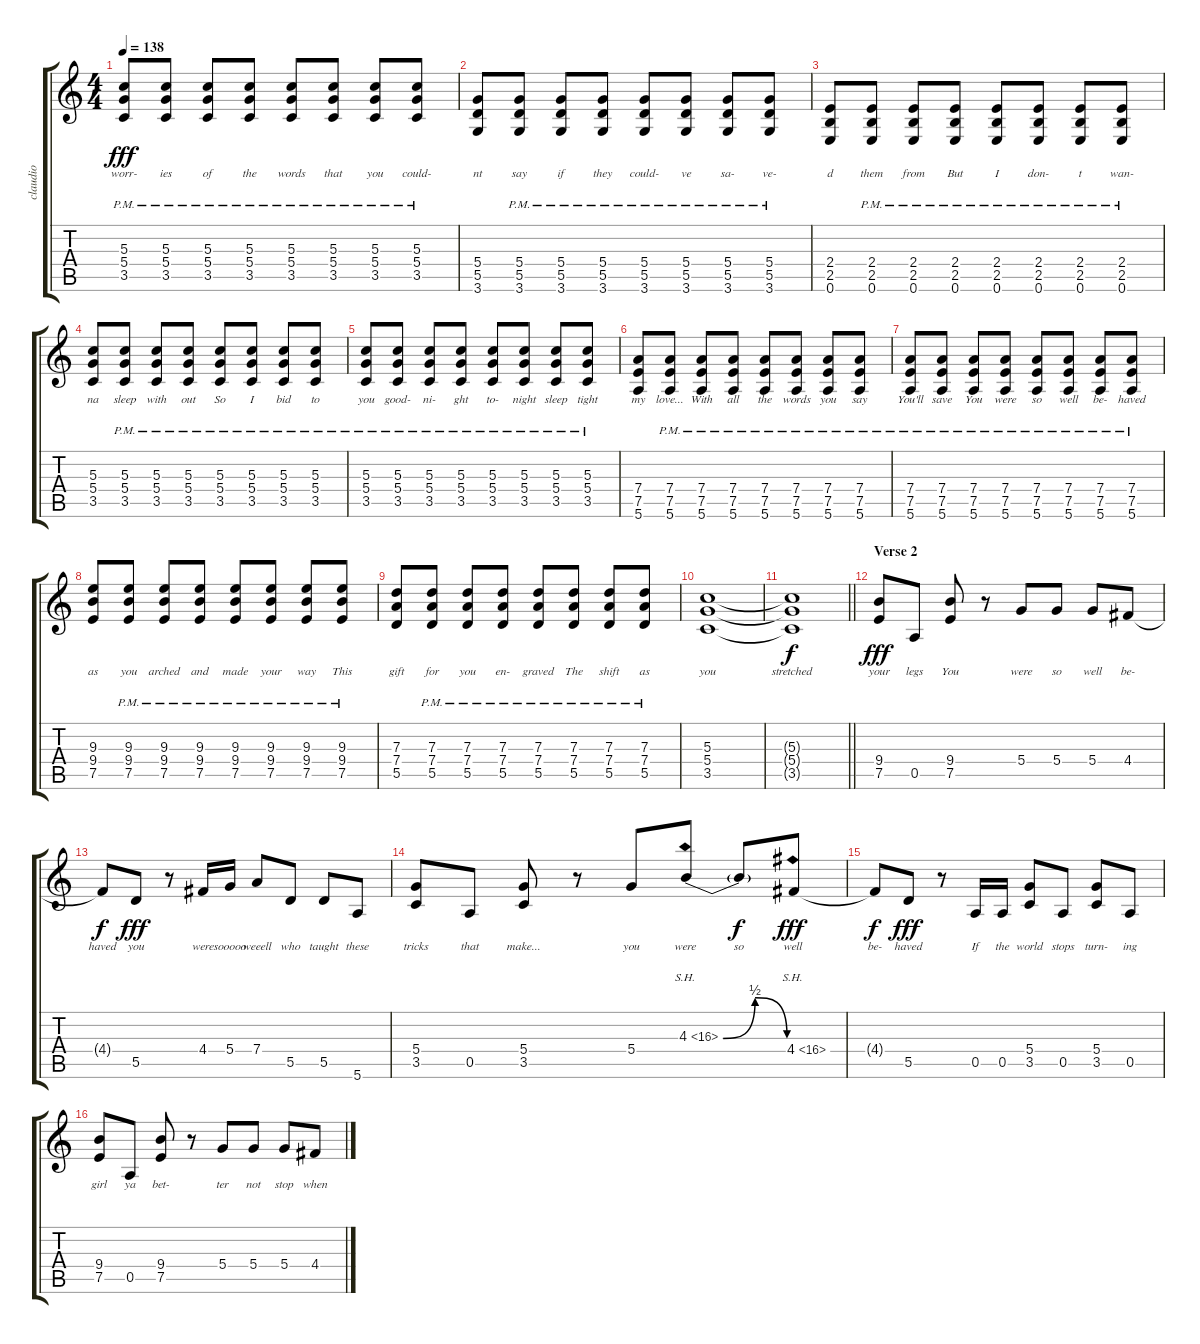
\track ("claudio" "claudio") {instrument overdrivenguitar}
\staff {score tabs}
\tuning (E4 B3 G3 D3 A2 E2) {hide}
\ts (4 4)
\tempo 138
\clef g2
\ks c
(5.3{pm} 5.4{pm} 3.5{pm}).8{lyrics (0 "worr-") lyrics (1 "") lyrics (2 "") lyrics (3 "") lyrics (4 "") dy fff} (5.3{pm} 5.4{pm} 3.5{pm}).8{lyrics (0 "ies") lyrics (1 "") lyrics (2 "") lyrics (3 "") lyrics (4 "")} (5.3{pm} 5.4{pm} 3.5{pm}).8{lyrics (0 "of") lyrics (1 "") lyrics (2 "") lyrics (3 "") lyrics (4 "")} (5.3{pm} 5.4{pm} 3.5{pm}).8{lyrics (0 "the") lyrics (1 "") lyrics (2 "") lyrics (3 "") lyrics (4 "")} (5.3{pm} 5.4{pm} 3.5{pm}).8{lyrics (0 "words") lyrics (1 "") lyrics (2 "") lyrics (3 "") lyrics (4 "")} (5.3{pm} 5.4{pm} 3.5{pm}).8{lyrics (0 "that") lyrics (1 "") lyrics (2 "") lyrics (3 "") lyrics (4 "")} (5.3{pm} 5.4{pm} 3.5{pm}).8{lyrics (0 "you") lyrics (1 "") lyrics (2 "") lyrics (3 "") lyrics (4 "")} (5.3{pm} 5.4{pm} 3.5{pm}).8{lyrics (0 "could-") lyrics (1 "") lyrics (2 "") lyrics (3 "") lyrics (4 "")} |
(5.4 5.5 3.6).8{lyrics (0 "nt") lyrics (1 "") lyrics (2 "") lyrics (3 "") lyrics (4 "")} (5.4{pm} 5.5{pm} 3.6{pm}).8{lyrics (0 "say") lyrics (1 "") lyrics (2 "") lyrics (3 "") lyrics (4 "")} (5.4{pm} 5.5{pm} 3.6{pm}).8{lyrics (0 "if") lyrics (1 "") lyrics (2 "") lyrics (3 "") lyrics (4 "")} (5.4{pm} 5.5{pm} 3.6{pm}).8{lyrics (0 "they") lyrics (1 "") lyrics (2 "") lyrics (3 "") lyrics (4 "")} (5.4{pm} 5.5{pm} 3.6{pm}).8{lyrics (0 "could-") lyrics (1 "") lyrics (2 "") lyrics (3 "") lyrics (4 "")} (5.4{pm} 5.5{pm} 3.6{pm}).8{lyrics (0 "ve") lyrics (1 "") lyrics (2 "") lyrics (3 "") lyrics (4 "")} (5.4{pm} 5.5{pm} 3.6{pm}).8{lyrics (0 "sa-") lyrics (1 "") lyrics (2 "") lyrics (3 "") lyrics (4 "")} (5.4{pm} 5.5{pm} 3.6{pm}).8{lyrics (0 "ve-") lyrics (1 "") lyrics (2 "") lyrics (3 "") lyrics (4 "")} |
(2.4 2.5 0.6).8{lyrics (0 "d") lyrics (1 "") lyrics (2 "") lyrics (3 "") lyrics (4 "")} (2.4{pm} 2.5{pm} 0.6{pm}).8{lyrics (0 "them") lyrics (1 "") lyrics (2 "") lyrics (3 "") lyrics (4 "")} (2.4{pm} 2.5{pm} 0.6{pm}).8{lyrics (0 "from") lyrics (1 "") lyrics (2 "") lyrics (3 "") lyrics (4 "")} (2.4{pm} 2.5{pm} 0.6{pm}).8{lyrics (0 "But") lyrics (1 "") lyrics (2 "") lyrics (3 "") lyrics (4 "")} (2.4{pm} 2.5{pm} 0.6{pm}).8{lyrics (0 "I") lyrics (1 "") lyrics (2 "") lyrics (3 "") lyrics (4 "")} (2.4{pm} 2.5{pm} 0.6{pm}).8{lyrics (0 "don-") lyrics (1 "") lyrics (2 "") lyrics (3 "") lyrics (4 "")} (2.4{pm} 2.5{pm} 0.6{pm}).8{lyrics (0 "t") lyrics (1 "") lyrics (2 "") lyrics (3 "") lyrics (4 "")} (2.4{pm} 2.5{pm} 0.6{pm}).8{lyrics (0 "wan-") lyrics (1 "") lyrics (2 "") lyrics (3 "") lyrics (4 "")} |
(5.3 5.4 3.5).8{lyrics (0 "na") lyrics (1 "") lyrics (2 "") lyrics (3 "") lyrics (4 "")} (5.3{pm} 5.4{pm} 3.5{pm}).8{lyrics (0 "sleep") lyrics (1 "") lyrics (2 "") lyrics (3 "") lyrics (4 "")} (5.3{pm} 5.4{pm} 3.5{pm}).8{lyrics (0 "with") lyrics (1 "") lyrics (2 "") lyrics (3 "") lyrics (4 "")} (5.3{pm} 5.4{pm} 3.5{pm}).8{lyrics (0 "out") lyrics (1 "") lyrics (2 "") lyrics (3 "") lyrics (4 "")} (5.3{pm} 5.4{pm} 3.5{pm}).8{lyrics (0 "So") lyrics (1 "") lyrics (2 "") lyrics (3 "") lyrics (4 "")} (5.3{pm} 5.4{pm} 3.5{pm}).8{lyrics (0 "I") lyrics (1 "") lyrics (2 "") lyrics (3 "") lyrics (4 "")} (5.3{pm} 5.4{pm} 3.5{pm}).8{lyrics (0 "bid") lyrics (1 "") lyrics (2 "") lyrics (3 "") lyrics (4 "")} (5.3{pm} 5.4{pm} 3.5{pm}).8{lyrics (0 "to") lyrics (1 "") lyrics (2 "") lyrics (3 "") lyrics (4 "")} |
(5.3{pm} 5.4{pm} 3.5{pm}).8{lyrics (0 "you") lyrics (1 "") lyrics (2 "") lyrics (3 "") lyrics (4 "")} (5.3{pm} 5.4{pm} 3.5{pm}).8{lyrics (0 "good-") lyrics (1 "") lyrics (2 "") lyrics (3 "") lyrics (4 "")} (5.3{pm} 5.4{pm} 3.5{pm}).8{lyrics (0 "ni-") lyrics (1 "") lyrics (2 "") lyrics (3 "") lyrics (4 "")} (5.3{pm} 5.4{pm} 3.5{pm}).8{lyrics (0 "ght") lyrics (1 "") lyrics (2 "") lyrics (3 "") lyrics (4 "")} (5.3{pm} 5.4{pm} 3.5{pm}).8{lyrics (0 "to-") lyrics (1 "") lyrics (2 "") lyrics (3 "") lyrics (4 "")} (5.3{pm} 5.4{pm} 3.5{pm}).8{lyrics (0 "night") lyrics (1 "") lyrics (2 "") lyrics (3 "") lyrics (4 "")} (5.3{pm} 5.4{pm} 3.5{pm}).8{lyrics (0 "sleep") lyrics (1 "") lyrics (2 "") lyrics (3 "") lyrics (4 "")} (5.3{pm} 5.4{pm} 3.5{pm}).8{lyrics (0 "tight") lyrics (1 "") lyrics (2 "") lyrics (3 "") lyrics (4 "")} |
(7.4 7.5 5.6).8{lyrics (0 "my") lyrics (1 "") lyrics (2 "") lyrics (3 "") lyrics (4 "")} (7.4{pm} 7.5{pm} 5.6{pm}).8{lyrics (0 "love...") lyrics (1 "") lyrics (2 "") lyrics (3 "") lyrics (4 "")} (7.4{pm} 7.5{pm} 5.6{pm}).8{lyrics (0 "With") lyrics (1 "") lyrics (2 "") lyrics (3 "") lyrics (4 "")} (7.4{pm} 7.5{pm} 5.6{pm}).8{lyrics (0 "all") lyrics (1 "") lyrics (2 "") lyrics (3 "") lyrics (4 "")} (7.4{pm} 7.5{pm} 5.6{pm}).8{lyrics (0 "the") lyrics (1 "") lyrics (2 "") lyrics (3 "") lyrics (4 "")} (7.4{pm} 7.5{pm} 5.6{pm}).8{lyrics (0 "words") lyrics (1 "") lyrics (2 "") lyrics (3 "") lyrics (4 "")} (7.4{pm} 7.5{pm} 5.6{pm}).8{lyrics (0 "you") lyrics (1 "") lyrics (2 "") lyrics (3 "") lyrics (4 "")} (7.4{pm} 7.5{pm} 5.6{pm}).8{lyrics (0 "say") lyrics (1 "") lyrics (2 "") lyrics (3 "") lyrics (4 "")} |
(7.4{pm} 7.5{pm} 5.6{pm}).8{lyrics (0 "You'll") lyrics (1 "") lyrics (2 "") lyrics (3 "") lyrics (4 "")} (7.4{pm} 7.5{pm} 5.6{pm}).8{lyrics (0 "save") lyrics (1 "") lyrics (2 "") lyrics (3 "") lyrics (4 "")} (7.4{pm} 7.5{pm} 5.6{pm}).8{lyrics (0 "You") lyrics (1 "") lyrics (2 "") lyrics (3 "") lyrics (4 "")} (7.4{pm} 7.5{pm} 5.6{pm}).8{lyrics (0 "were") lyrics (1 "") lyrics (2 "") lyrics (3 "") lyrics (4 "")} (7.4{pm} 7.5{pm} 5.6{pm}).8{lyrics (0 "so") lyrics (1 "") lyrics (2 "") lyrics (3 "") lyrics (4 "")} (7.4{pm} 7.5{pm} 5.6{pm}).8{lyrics (0 "well") lyrics (1 "") lyrics (2 "") lyrics (3 "") lyrics (4 "")} (7.4{pm} 7.5{pm} 5.6{pm}).8{lyrics (0 "be-") lyrics (1 "") lyrics (2 "") lyrics (3 "") lyrics (4 "")} (7.4{pm} 7.5{pm} 5.6{pm}).8{lyrics (0 "haved") lyrics (1 "") lyrics (2 "") lyrics (3 "") lyrics (4 "")} |
(9.3 9.4 7.5).8{lyrics (0 "as") lyrics (1 "") lyrics (2 "") lyrics (3 "") lyrics (4 "")} (9.3{pm} 9.4{pm} 7.5).8{lyrics (0 "you") lyrics (1 "") lyrics (2 "") lyrics (3 "") lyrics (4 "")} (9.3{pm} 9.4{pm} 7.5{pm}).8{lyrics (0 "arched") lyrics (1 "") lyrics (2 "") lyrics (3 "") lyrics (4 "")} (9.3{pm} 9.4{pm} 7.5{pm}).8{lyrics (0 "and") lyrics (1 "") lyrics (2 "") lyrics (3 "") lyrics (4 "")} (9.3{pm} 9.4{pm} 7.5{pm}).8{lyrics (0 "made") lyrics (1 "") lyrics (2 "") lyrics (3 "") lyrics (4 "")} (9.3{pm} 9.4{pm} 7.5{pm}).8{lyrics (0 "your") lyrics (1 "") lyrics (2 "") lyrics (3 "") lyrics (4 "")} (9.3{pm} 9.4{pm} 7.5{pm}).8{lyrics (0 "way") lyrics (1 "") lyrics (2 "") lyrics (3 "") lyrics (4 "")} (9.3{pm} 9.4{pm} 7.5{pm}).8{lyrics (0 "This") lyrics (1 "") lyrics (2 "") lyrics (3 "") lyrics (4 "")} |
(7.3 7.4 5.5).8{lyrics (0 "gift") lyrics (1 "") lyrics (2 "") lyrics (3 "") lyrics (4 "")} (7.3{pm} 7.4{pm} 5.5{pm}).8{lyrics (0 "for") lyrics (1 "") lyrics (2 "") lyrics (3 "") lyrics (4 "")} (7.3{pm} 7.4{pm} 5.5{pm}).8{lyrics (0 "you") lyrics (1 "") lyrics (2 "") lyrics (3 "") lyrics (4 "")} (7.3{pm} 7.4{pm} 5.5{pm}).8{lyrics (0 "en-") lyrics (1 "") lyrics (2 "") lyrics (3 "") lyrics (4 "")} (7.3{pm} 7.4{pm} 5.5{pm}).8{lyrics (0 "graved") lyrics (1 "") lyrics (2 "") lyrics (3 "") lyrics (4 "")} (7.3{pm} 7.4{pm} 5.5{pm}).8{lyrics (0 "The") lyrics (1 "") lyrics (2 "") lyrics (3 "") lyrics (4 "")} (7.3{pm} 7.4{pm} 5.5{pm}).8{lyrics (0 "shift") lyrics (1 "") lyrics (2 "") lyrics (3 "") lyrics (4 "")} (7.3{pm} 7.4{pm} 5.5{pm}).8{lyrics (0 "as") lyrics (1 "") lyrics (2 "") lyrics (3 "") lyrics (4 "")} |
(5.3 5.4 3.5).1{lyrics (0 "you") lyrics (1 "") lyrics (2 "") lyrics (3 "") lyrics (4 "")} |
\barLineRight lightlight
(5.3{t} 5.4{t} 3.5{t}).1{lyrics (0 "stretched") lyrics (1 "") lyrics (2 "") lyrics (3 "") lyrics (4 "") dy f} |
\section ("" "Verse 2")
(9.4 7.5).8{lyrics (0 "your") lyrics (1 "") lyrics (2 "") lyrics (3 "") lyrics (4 "") dy fff} 0.5.8{lyrics (0 "legs") lyrics (1 "") lyrics (2 "") lyrics (3 "") lyrics (4 "")} (9.4 7.5).8{lyrics (0 "You") lyrics (1 "") lyrics (2 "") lyrics (3 "") lyrics (4 "")} r.8 5.4.8{lyrics (0 "were") lyrics (1 "") lyrics (2 "") lyrics (3 "") lyrics (4 "")} 5.4.8{lyrics (0 "so") lyrics (1 "") lyrics (2 "") lyrics (3 "") lyrics (4 "")} 5.4.8{lyrics (0 "well") lyrics (1 "") lyrics (2 "") lyrics (3 "") lyrics (4 "")} 4.4.8{lyrics (0 "be-") lyrics (1 "") lyrics (2 "") lyrics (3 "") lyrics (4 "")} |
4.4{t}.8{lyrics (0 "haved") lyrics (1 "") lyrics (2 "") lyrics (3 "") lyrics (4 "") dy f} 5.5.8{lyrics (0 "you") lyrics (1 "") lyrics (2 "") lyrics (3 "") lyrics (4 "") dy fff} r.8 4.4.16{lyrics (0 "were") lyrics (1 "") lyrics (2 "") lyrics (3 "") lyrics (4 "")} 5.4.16{lyrics (0 "sooooo") lyrics (1 "") lyrics (2 "") lyrics (3 "") lyrics (4 "")} 7.4.8{lyrics (0 "weeell") lyrics (1 "") lyrics (2 "") lyrics (3 "") lyrics (4 "")} 5.5.8{lyrics (0 "who") lyrics (1 "") lyrics (2 "") lyrics (3 "") lyrics (4 "")} 5.5.8{lyrics (0 "taught") lyrics (1 "") lyrics (2 "") lyrics (3 "") lyrics (4 "")} 5.6.8{lyrics (0 "these") lyrics (1 "") lyrics (2 "") lyrics (3 "") lyrics (4 "")} |
(5.4 3.5).8{lyrics (0 "tricks") lyrics (1 "") lyrics (2 "") lyrics (3 "") lyrics (4 "")} 0.5.8{lyrics (0 "that") lyrics (1 "") lyrics (2 "") lyrics (3 "") lyrics (4 "")} (5.4 3.5).8{lyrics (0 "make...") lyrics (1 "") lyrics (2 "") lyrics (3 "") lyrics (4 "")} r.8 5.4.8{lyrics (0 "you") lyrics (1 "") lyrics (2 "") lyrics (3 "") lyrics (4 "")} 4.3{be (bendrelease 0 0 30 2 30 2 60 0) sh 12}.8{lyrics (0 "were") lyrics (1 "") lyrics (2 "") lyrics (3 "") lyrics (4 "")} 4.3{t}.8{lyrics (0 "so") lyrics (1 "") lyrics (2 "") lyrics (3 "") lyrics (4 "") dy f} 4.4{sh 12}.8{lyrics (0 "well") lyrics (1 "") lyrics (2 "") lyrics (3 "") lyrics (4 "") dy fff} |
4.4{t}.8{lyrics (0 "be-") lyrics (1 "") lyrics (2 "") lyrics (3 "") lyrics (4 "") dy f} 5.5.8{lyrics (0 "haved") lyrics (1 "") lyrics (2 "") lyrics (3 "") lyrics (4 "") dy fff} r.8 0.5.16{lyrics (0 "If") lyrics (1 "") lyrics (2 "") lyrics (3 "") lyrics (4 "")} 0.5.16{lyrics (0 "the") lyrics (1 "") lyrics (2 "") lyrics (3 "") lyrics (4 "")} (5.4 3.5).8{lyrics (0 "world") lyrics (1 "") lyrics (2 "") lyrics (3 "") lyrics (4 "")} 0.5.8{lyrics (0 "stops") lyrics (1 "") lyrics (2 "") lyrics (3 "") lyrics (4 "")} (5.4 3.5).8{lyrics (0 "turn-") lyrics (1 "") lyrics (2 "") lyrics (3 "") lyrics (4 "")} 0.5.8{lyrics (0 "ing") lyrics (1 "") lyrics (2 "") lyrics (3 "") lyrics (4 "")} |
(9.4 7.5).8{lyrics (0 "girl") lyrics (1 "") lyrics (2 "") lyrics (3 "") lyrics (4 "")} 0.5.8{lyrics (0 "ya") lyrics (1 "") lyrics (2 "") lyrics (3 "") lyrics (4 "")} (9.4 7.5).8{lyrics (0 "bet-") lyrics (1 "") lyrics (2 "") lyrics (3 "") lyrics (4 "")} r.8 5.4.8{lyrics (0 "ter") lyrics (1 "") lyrics (2 "") lyrics (3 "") lyrics (4 "")} 5.4.8{lyrics (0 "not") lyrics (1 "") lyrics (2 "") lyrics (3 "") lyrics (4 "")} 5.4.8{lyrics (0 "stop") lyrics (1 "") lyrics (2 "") lyrics (3 "") lyrics (4 "")} 4.4.8{lyrics (0 "when") lyrics (1 "") lyrics (2 "") lyrics (3 "") lyrics (4 "")}
